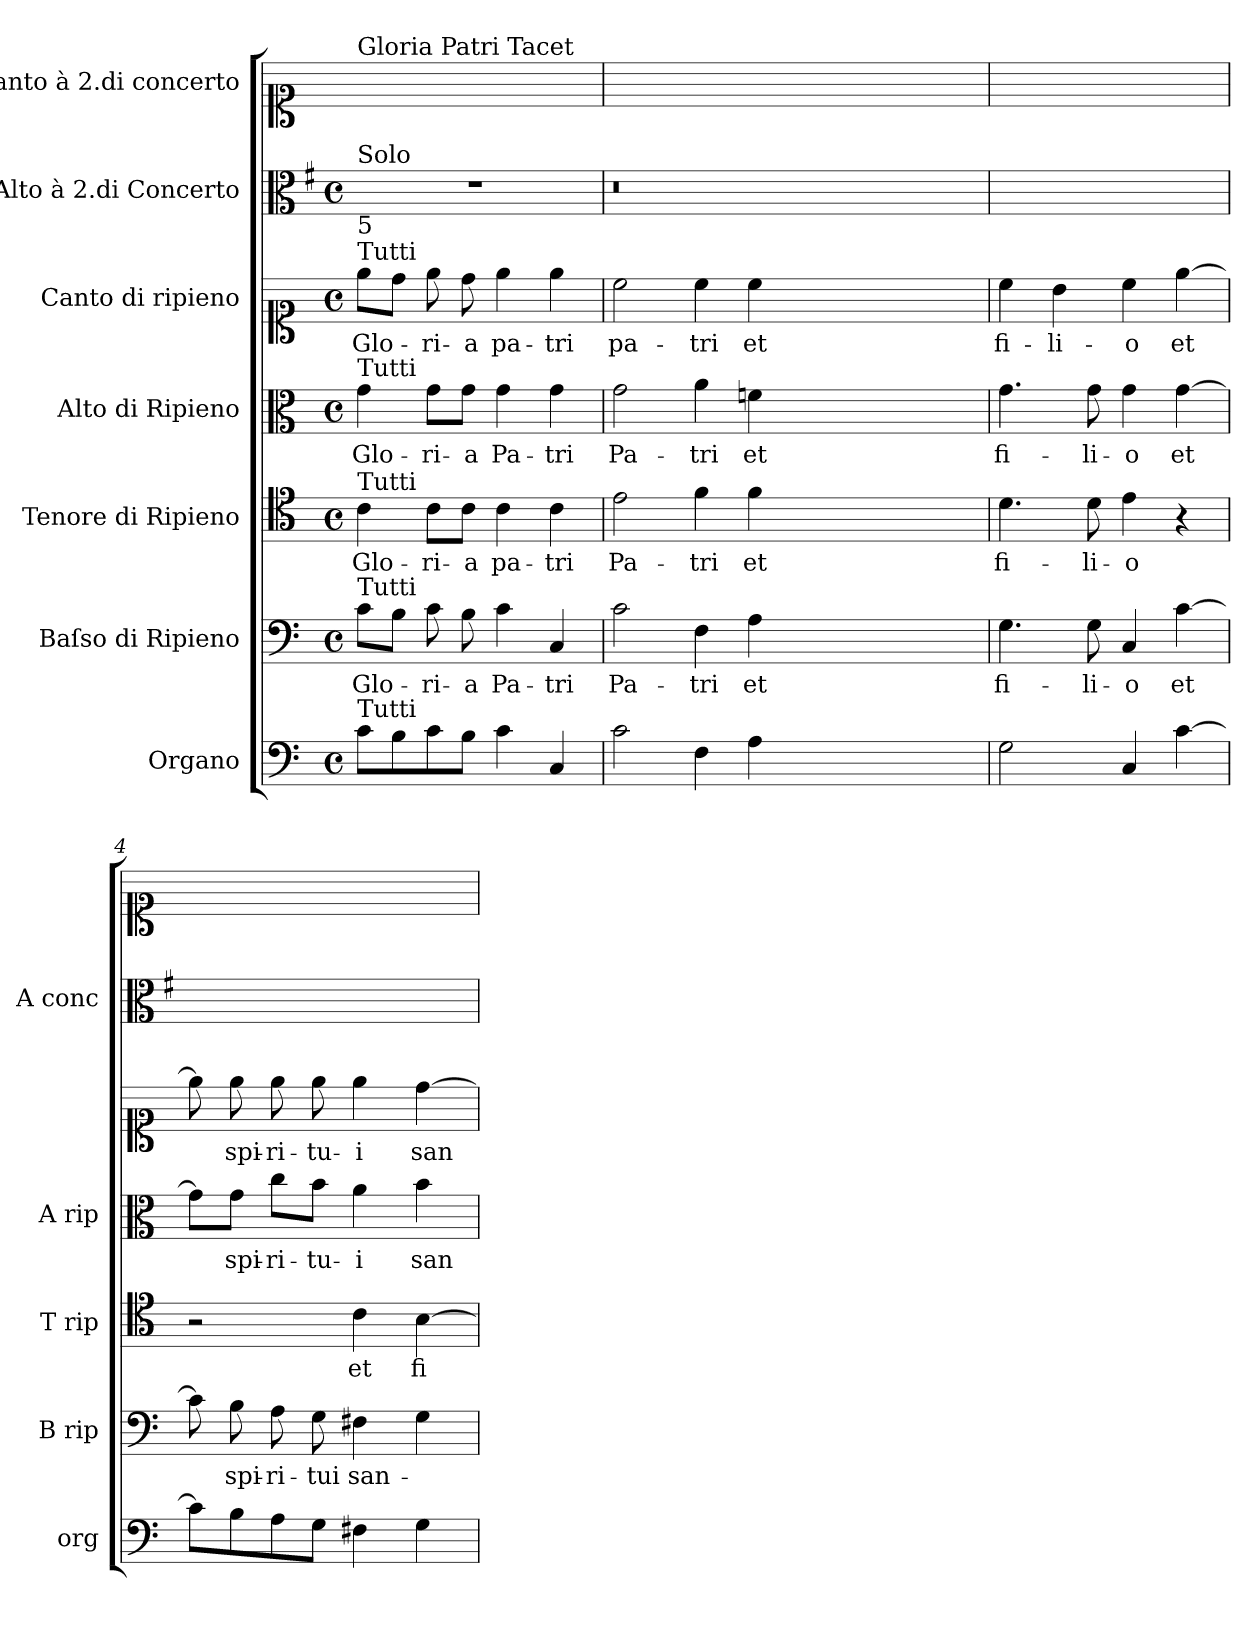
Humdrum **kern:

**kern	**kern	**text	**kern	**text	**kern	**text	**kern	**text	**kern	**kern
*part7	*part6	*part6	*part5	*part5	*part4	*part4	*part3	*part3	*part2	*part1
*staff7	*staff6	*staff6	*staff5	*staff5	*staff4	*staff4	*staff3	*staff3	*staff2	*staff1
*I"Organo	*I"Baſso di Ripieno	*	*I"Tenore di Ripieno	*	*I"Alto di Ripieno	*	*I"Canto di ripieno	*	*I"Alto à 2.di Concerto	*I"Canto à 2.di concerto
*I'org	*I'B rip	*	*I'T rip	*	*I'A rip	*	*	*	*I'A conc	*
*clefF4	*clefF4	*	*clefC4	*	*clefC3	*	*clefC1	*	*clefC3	*clefC1
*k[]	*k[]	*	*k[]	*	*k[]	*	*k[]	*	*k[f#]	*k[]
*C:	*C:	*	*C:	*	*C:	*	*C:	*	*	*C:
*M4/4	*M4/4	*	*M4/4	*	*M4/4	*	*M4/4	*	*M4/4	*
*met(c)	*met(c)	*	*met(c)	*	*met(c)	*	*met(c)	*	*met(c)	*
=1	=1	=1	=1	=1	=1	=1	=1	=1	=1	=1
!	!	!	!	!	!	!	!	!	!	!LO:TX:a:t=Gloria Patri Tacet
!	!	!	!	!	!	!	!	!	!LO:TX:b:t=5	!
!	!	!	!	!	!	!	!	!	!LO:TX:a:t=Solo	!
!	!	!	!	!	!	!	!LO:TX:a:t=Tutti	!	!	!
!	!	!	!	!	!LO:TX:a:t=Tutti	!	!	!	!	!
!	!	!	!LO:TX:a:t=Tutti	!	!	!	!	!	!	!
!	!LO:TX:a:t=Tutti	!	!	!	!	!	!	!	!	!
!LO:TX:a:t=Tutti	!	!	!	!	!	!	!	!	!	!
8c\L	8c\L	Glo-	4c\	Glo-	4g\	Glo-	8ee\L	Glo-	1r	1ryy
8B\	8B\J	.	.	.	.	.	8dd\J	.	.	.
8c\	8c\	-ri-	8c\L	-ri-	8g\L	-ri-	8ee\	-ri-	.	.
8B\J	8B\	-a	8c\J	-a	8g\J	-a	8dd\	-a	.	.
4c\	4c\	Pa-	4c\	pa-	4g\	Pa-	4ee\	pa-	.	.
4C/	4C/	-tri	4c\	-tri	4g\	-tri	4ee\	-tri	.	.
=2	=2	=2	=2	=2	=2	=2	=2	=2	=2	=2
2c\	2c\	Pa-	2e\	Pa-	2g\	Pa-	2cc\	pa-	0.r	1ryy
4F\	4F\	-tri	4f\	-tri	4a\	-tri	4cc\	-tri	.	.
4A\	4A\	et	4f\	et	4fn\	et	4cc\	et	.	.
0ryy	0ryy	.	0ryy	.	0ryy	.	0ryy	.	.	0ryy
=3	=3	=3	=3	=3	=3	=3	=3	=3	=3	=3
2G\	4.G\	fi-	4.d\	fi-	4.g\	fi-	4cc\	fi-	1ryy	1ryy
.	.	.	.	.	.	.	4b\	-li-	.	.
.	8G\	-li-	8d\	-li-	8g\	-li-	.	.	.	.
4C/	4C/	-o	4e\	-o	4g\	-o	4cc\	-o	.	.
[4c\	[4c\	et	4r	.	[4g\	et	[4ee\	et	.	.
=4	=4	=4	=4	=4	=4	=4	=4	=4	=4	=4
8c\L]	8c\]	.	2r	.	8g\L]	.	8ee\]	.	1ryy	1ryy
8B\	8B\	spi-	.	.	8g\J	spi-	8ee\	spi-	.	.
8A\	8A\	-ri-	.	.	8cc\L	-ri-	8ee\	-ri-	.	.
8G\J	8G\	-tui	.	.	8b\J	-tu-	8ee\	-tu-	.	.
4F#X\	4F#X\	san-	4c\	et	4a\	-i	4ee\	-i	.	.
4G\	4G\	.	[4B\	fi-	4b\	san-	[4dd\	san-	.	.
=	=	=	=	=	=	=	=	=	=	=
*-	*-	*-	*-	*-	*-	*-	*-	*-	*-	*-
